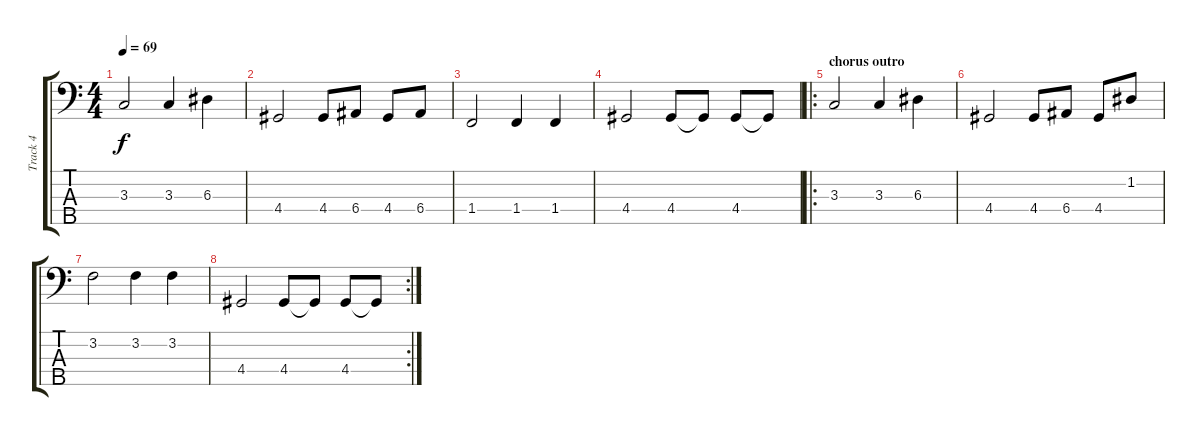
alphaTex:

\track ("Track 4" "Track 4") {instrument electricbassfinger}
\staff {score tabs}
\tuning (G2 D2 A1 E1 B0) {hide}
\ts (4 4)
\tempo 69
\clef f4
\ks c
3.3.2{dy f} 3.3.4 6.3.4 |
4.4.2 4.4.8 6.4.8 4.4.8 6.4.8 |
1.4.2 1.4.4 1.4.4 |
4.4.2 4.4.8 4.4{t}.8 4.4.8 4.4{t}.8 |
\ro
\section ("" "chorus outro")
3.3.2 3.3.4 6.3.4 |
4.4.2 4.4.8 6.4.8 4.4.8 1.2.8 |
3.2.2 3.2.4 3.2.4 |
\rc 2
4.4.2 4.4.8 4.4{t}.8 4.4.8 4.4{t}.8
